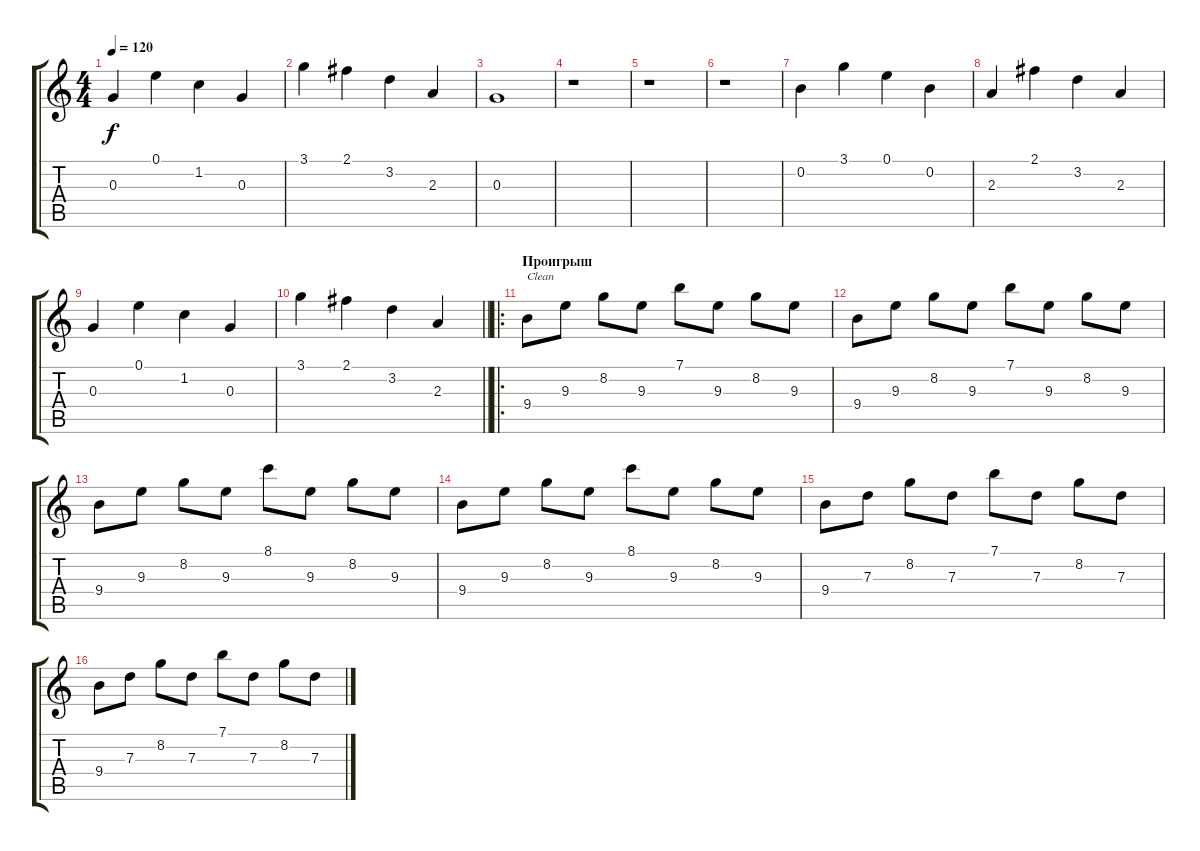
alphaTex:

\track "" {instrument acousticguitarsteel}
\staff {score tabs}
\tuning (E4 B3 G3 D3 A2 E2) {hide}
\ts (4 4)
\tempo 120
\clef g2
\ks c
0.3.4{dy f} 0.1.4 1.2.4 0.3.4 |
3.1.4 2.1.4 3.2.4 2.3.4 |
0.3.1 |
r.1 |
r.1 |
r.1 |
0.2.4 3.1.4 0.1.4 0.2.4 |
2.3.4 2.1.4 3.2.4 2.3.4 |
0.3.4 0.1.4 1.2.4 0.3.4 |
\barLineRight lightlight
3.1.4 2.1.4 3.2.4 2.3.4 |
\ro
\section ("" "Проигрыш ")
9.4.8{txt "Clean"} 9.3.8 8.2.8 9.3.8 7.1.8 9.3.8 8.2.8 9.3.8 |
9.4.8 9.3.8 8.2.8 9.3.8 7.1.8 9.3.8 8.2.8 9.3.8 |
9.4.8 9.3.8 8.2.8 9.3.8 8.1.8 9.3.8 8.2.8 9.3.8 |
9.4.8 9.3.8 8.2.8 9.3.8 8.1.8 9.3.8 8.2.8 9.3.8 |
9.4.8 7.3.8 8.2.8 7.3.8 7.1.8 7.3.8 8.2.8 7.3.8 |
9.4.8 7.3.8 8.2.8 7.3.8 7.1.8 7.3.8 8.2.8 7.3.8
